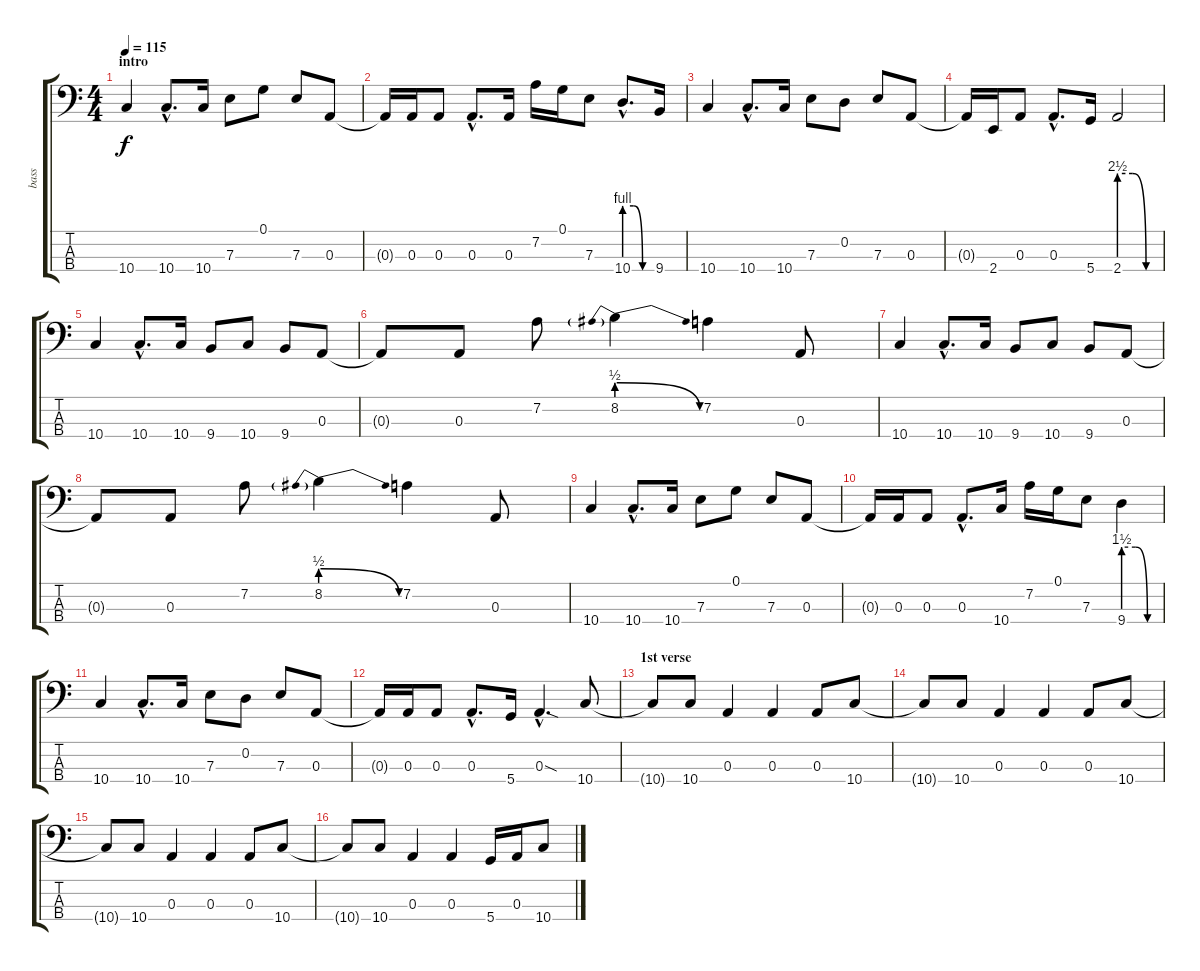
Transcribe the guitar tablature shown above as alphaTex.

\track ("bass" "bass") {instrument electricbasspick}
\staff {score tabs}
\tuning (G2 D2 A1 D1) {hide}
\ts (4 4)
\section ("" "intro")
\tempo 115
\clef f4
\ks c
10.4.4{dy f instrument electricbasspick} 10.4{hac}.8{d} 10.4.16 7.3.8 0.1.8 7.3.8 0.3.8 |
0.3{t}.16 0.3.16 0.3.8 0.3{hac}.8{d} 0.3.16 7.2.16 0.1.16 7.3.8 10.4{be (custom 0 4 20 4 40 0 60 0) hac}.8{d} 9.4.16 |
10.4.4 10.4{hac}.8{d} 10.4.16 7.3.8 0.2.8 7.3.8 0.3.8 |
0.3{t}.16 2.4.16 0.3.8 0.3{hac}.8{d} 5.4.16 2.4{be (custom 0 10 20 10 40 0 60 0)}.2 |
\section ("" "")
10.4.4 10.4{hac}.8{d} 10.4.16 9.4.8 10.4.8 9.4.8 0.3.8 |
0.3{t}.8 0.3.8 7.2.8 8.2{be (prebendrelease 0 2 60 0)}.4 7.2.4 0.3.8 |
10.4.4 10.4{hac}.8{d} 10.4.16 9.4.8 10.4.8 9.4.8 0.3.8 |
0.3{t}.8 0.3.8 7.2.8 8.2{be (prebendrelease 0 2 60 0)}.4 7.2.4 0.3.8 |
10.4.4 10.4{hac}.8{d} 10.4.16 7.3.8 0.1.8 7.3.8 0.3.8 |
0.3{t}.16 0.3.16 0.3.8 0.3{hac}.8{d} 10.4.16 7.2.16 0.1.16 7.3.8 9.4{be (custom 0 6 20 6 40 0 60 0)}.4 |
10.4.4 10.4{hac}.8{d} 10.4.16 7.3.8 0.2.8 7.3.8 0.3.8 |
0.3{t}.16 0.3.16 0.3.8 0.3{hac}.8{d} 5.4.16 0.3{sod hac}.4{d} 10.4.8 |
\section ("" "1st verse")
10.4{t}.8 10.4.8 0.3.4 0.3.4 0.3.8 10.4.8 |
10.4{t}.8 10.4.8 0.3.4 0.3.4 0.3.8 10.4.8 |
10.4{t}.8 10.4.8 0.3.4 0.3.4 0.3.8 10.4.8 |
10.4{t}.8 10.4.8 0.3.4 0.3.4 5.4.16 0.3.16 10.4.8
